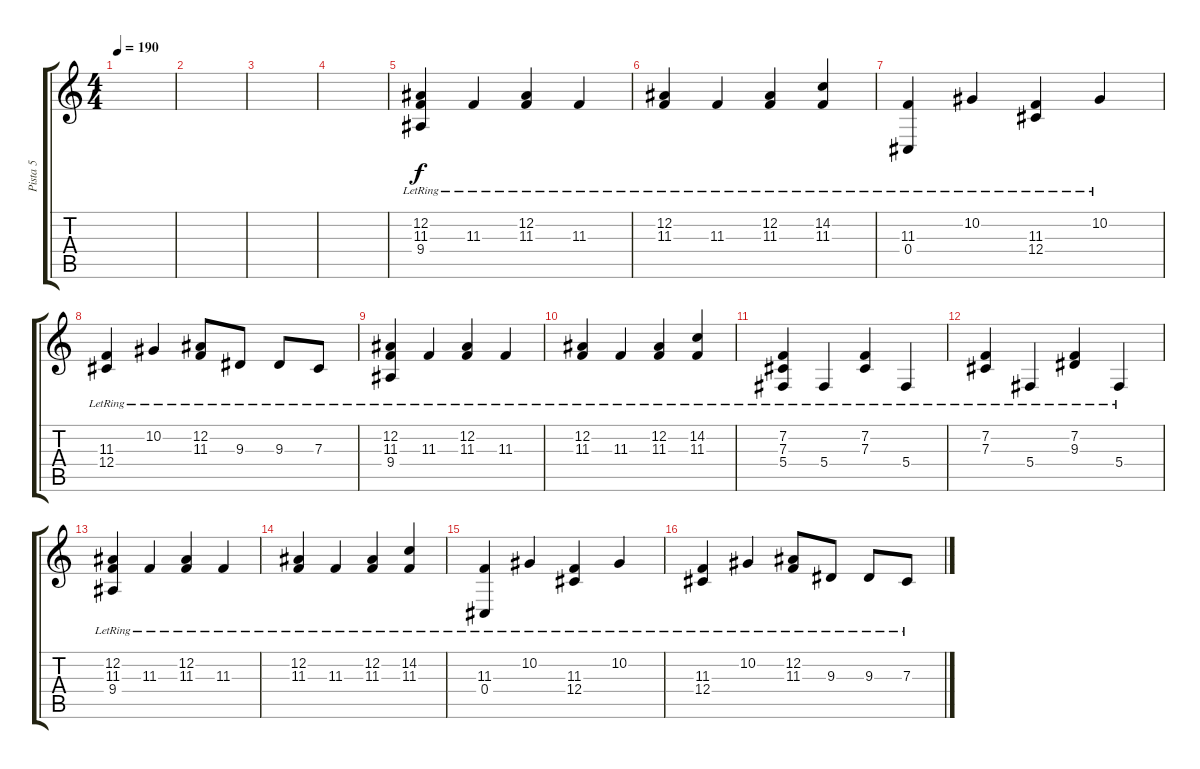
\track ("Pista 5" "Pista 5") {instrument acousticgrandpiano}
\staff {score tabs}
\tuning (Eb4 Bb3 Gb3 Db3 Ab2 Db2) {hide}
\ts (4 4)
\tempo 190
\clef g2
\ks c
|
|
|
|
(12.2{lr} 11.3{lr} 9.4{lr}).4 11.3{lr}.4 (12.2{lr} 11.3{lr}).4 11.3{lr}.4 |
(12.2{lr} 11.3{lr}).4 11.3{lr}.4 (12.2{lr} 11.3{lr}).4 (14.2{lr} 11.3{lr}).4 |
(11.3{lr} 0.4{lr}).4 10.2{lr}.4 (11.3{lr} 12.4{lr}).4 10.2{lr}.4 |
(11.3{lr} 12.4{lr}).4 10.2{lr}.4 (12.2{lr} 11.3{lr}).8 9.3{lr}.8 9.3{lr}.8 7.3{lr}.8 |
(12.2{lr} 11.3{lr} 9.4{lr}).4 11.3{lr}.4 (12.2{lr} 11.3{lr}).4 11.3{lr}.4 |
(12.2{lr} 11.3{lr}).4 11.3{lr}.4 (12.2{lr} 11.3{lr}).4 (14.2{lr} 11.3{lr}).4 |
(7.2{lr} 7.3{lr} 5.4{lr}).4 5.4{lr}.4 (7.2{lr} 7.3{lr}).4 5.4{lr}.4 |
(7.2{lr} 7.3{lr}).4 5.4{lr}.4 (7.2{lr} 9.3{lr}).4 5.4{lr}.4 |
(12.2{lr} 11.3{lr} 9.4{lr}).4 11.3{lr}.4 (12.2{lr} 11.3{lr}).4 11.3{lr}.4 |
(12.2{lr} 11.3{lr}).4 11.3{lr}.4 (12.2{lr} 11.3{lr}).4 (14.2{lr} 11.3{lr}).4 |
(11.3{lr} 0.4{lr}).4 10.2{lr}.4 (11.3{lr} 12.4{lr}).4 10.2{lr}.4 |
(11.3{lr} 12.4{lr}).4 10.2{lr}.4 (12.2{lr} 11.3{lr}).8 9.3{lr}.8 9.3{lr}.8 7.3{lr}.8
